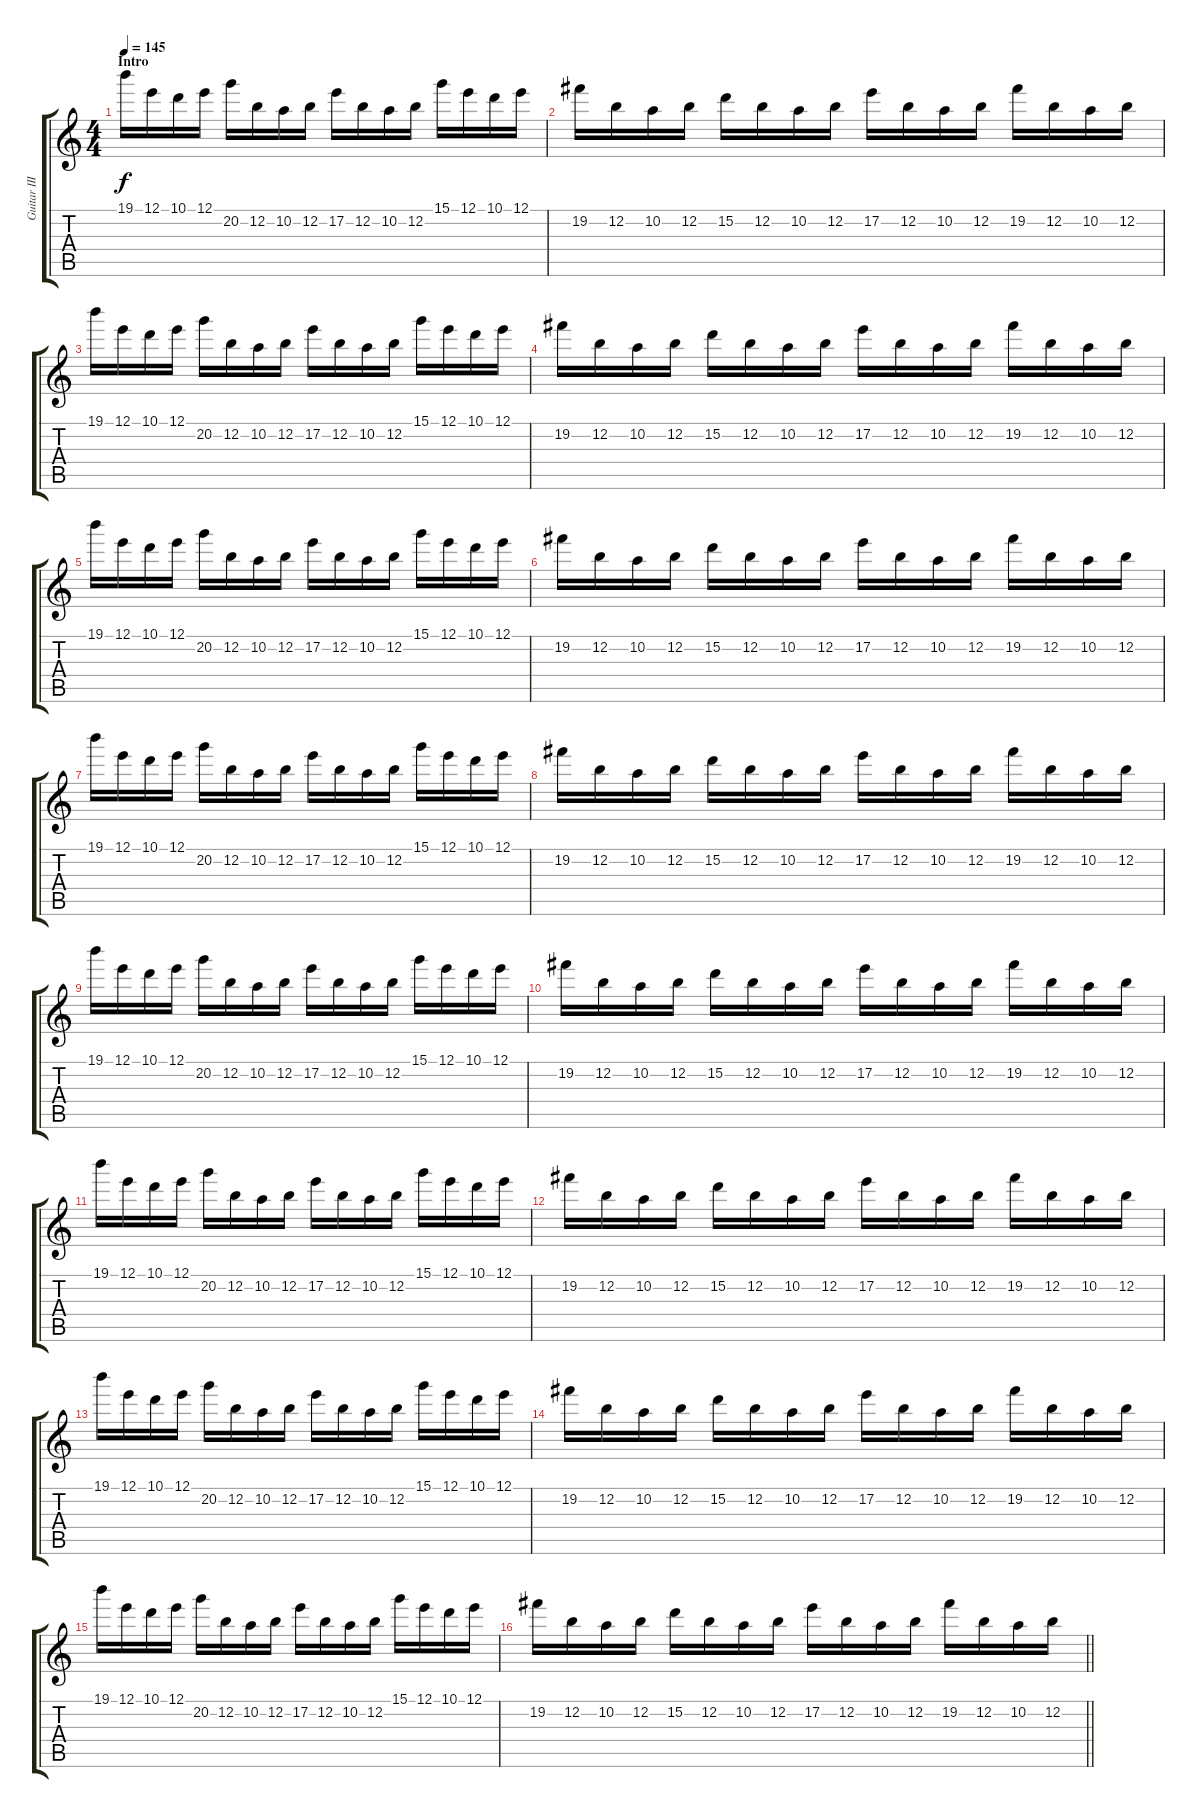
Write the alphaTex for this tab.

\track ("Guitar III" "Guitar III") {instrument distortionguitar}
\staff {score tabs}
\tuning (E4 B3 G3 D3 A2 E2) {hide}
\ts (4 4)
\section ("" "Intro")
\tempo 145
\clef g2
\ks c
19.1.16{dy f instrument distortionguitar} 12.1.16 10.1.16 12.1.16 20.2.16 12.2.16 10.2.16 12.2.16 17.2.16 12.2.16 10.2.16 12.2.16 15.1.16 12.1.16 10.1.16 12.1.16 |
19.2.16 12.2.16 10.2.16 12.2.16 15.2.16 12.2.16 10.2.16 12.2.16 17.2.16 12.2.16 10.2.16 12.2.16 19.2.16 12.2.16 10.2.16 12.2.16 |
19.1.16 12.1.16 10.1.16 12.1.16 20.2.16 12.2.16 10.2.16 12.2.16 17.2.16 12.2.16 10.2.16 12.2.16 15.1.16 12.1.16 10.1.16 12.1.16 |
19.2.16 12.2.16 10.2.16 12.2.16 15.2.16 12.2.16 10.2.16 12.2.16 17.2.16 12.2.16 10.2.16 12.2.16 19.2.16 12.2.16 10.2.16 12.2.16 |
19.1.16 12.1.16 10.1.16 12.1.16 20.2.16 12.2.16 10.2.16 12.2.16 17.2.16 12.2.16 10.2.16 12.2.16 15.1.16 12.1.16 10.1.16 12.1.16 |
19.2.16 12.2.16 10.2.16 12.2.16 15.2.16 12.2.16 10.2.16 12.2.16 17.2.16 12.2.16 10.2.16 12.2.16 19.2.16 12.2.16 10.2.16 12.2.16 |
19.1.16 12.1.16 10.1.16 12.1.16 20.2.16 12.2.16 10.2.16 12.2.16 17.2.16 12.2.16 10.2.16 12.2.16 15.1.16 12.1.16 10.1.16 12.1.16 |
19.2.16 12.2.16 10.2.16 12.2.16 15.2.16 12.2.16 10.2.16 12.2.16 17.2.16 12.2.16 10.2.16 12.2.16 19.2.16 12.2.16 10.2.16 12.2.16 |
19.1.16 12.1.16 10.1.16 12.1.16 20.2.16 12.2.16 10.2.16 12.2.16 17.2.16 12.2.16 10.2.16 12.2.16 15.1.16 12.1.16 10.1.16 12.1.16 |
19.2.16 12.2.16 10.2.16 12.2.16 15.2.16 12.2.16 10.2.16 12.2.16 17.2.16 12.2.16 10.2.16 12.2.16 19.2.16 12.2.16 10.2.16 12.2.16 |
19.1.16 12.1.16 10.1.16 12.1.16 20.2.16 12.2.16 10.2.16 12.2.16 17.2.16 12.2.16 10.2.16 12.2.16 15.1.16 12.1.16 10.1.16 12.1.16 |
19.2.16 12.2.16 10.2.16 12.2.16 15.2.16 12.2.16 10.2.16 12.2.16 17.2.16 12.2.16 10.2.16 12.2.16 19.2.16 12.2.16 10.2.16 12.2.16 |
19.1.16 12.1.16 10.1.16 12.1.16 20.2.16 12.2.16 10.2.16 12.2.16 17.2.16 12.2.16 10.2.16 12.2.16 15.1.16 12.1.16 10.1.16 12.1.16 |
19.2.16 12.2.16 10.2.16 12.2.16 15.2.16 12.2.16 10.2.16 12.2.16 17.2.16 12.2.16 10.2.16 12.2.16 19.2.16 12.2.16 10.2.16 12.2.16 |
19.1.16 12.1.16 10.1.16 12.1.16 20.2.16 12.2.16 10.2.16 12.2.16 17.2.16 12.2.16 10.2.16 12.2.16 15.1.16 12.1.16 10.1.16 12.1.16 |
\barLineRight lightlight
19.2.16 12.2.16 10.2.16 12.2.16 15.2.16 12.2.16 10.2.16 12.2.16 17.2.16 12.2.16 10.2.16 12.2.16 19.2.16 12.2.16 10.2.16 12.2.16
